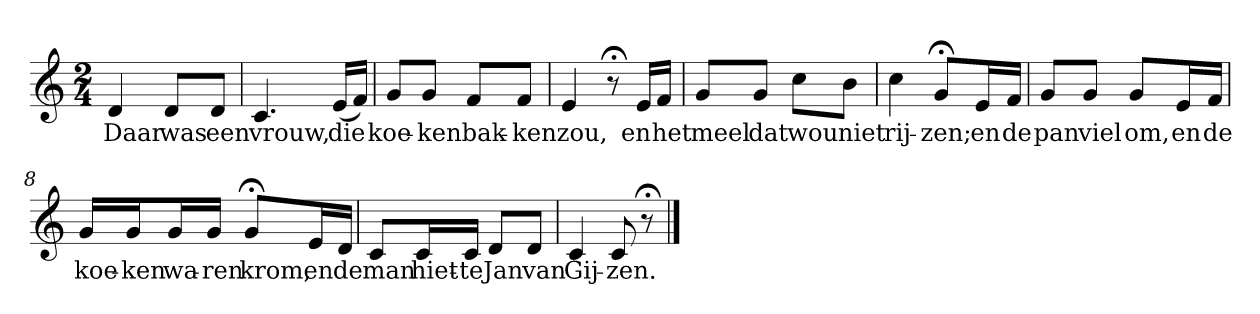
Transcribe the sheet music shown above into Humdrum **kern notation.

**kern	**text
*part1	*part1
*staff1	*staff1
*k[]	*
*C:	*
*M2/4	*
*MM120	*
=1	=1
4d	Daar
8dL	was
8dJ	een
=2	=2
4.c	vrouw,
(16eLL	die
16fJJ)	.
=3	=3
8gL	koe-
8gJ	-ken
8fL	bak-
8fJ	-ken
=4	=4
4e	zou,
8r;<	.
16eLL	en
16fJJ	het
=5	=5
8gL	meel
8gJ	dat
8ccL	wou
8bJ	niet
=6	=6
4cc	rij-
8g;<L	-zen;
16eL	en
16fJJ	de
=7	=7
8gL	pan
8gJ	viel
8gL	om,
16eL	en
16fJJ	de
=8	=8
16gLL	koe-
16gJ	-ken
16gL	wa-
16gJJ	-ren
8g;<L	krom,
16eL	en
16dJJ	de
=9	=9
8cL	man
16cL	hiet-
16cJJ	-te
8dL	Jan
8dJ	van
=10	=10
4c	Gij-
8c	-zen.
8r;<	.
==	==
*-	*-
